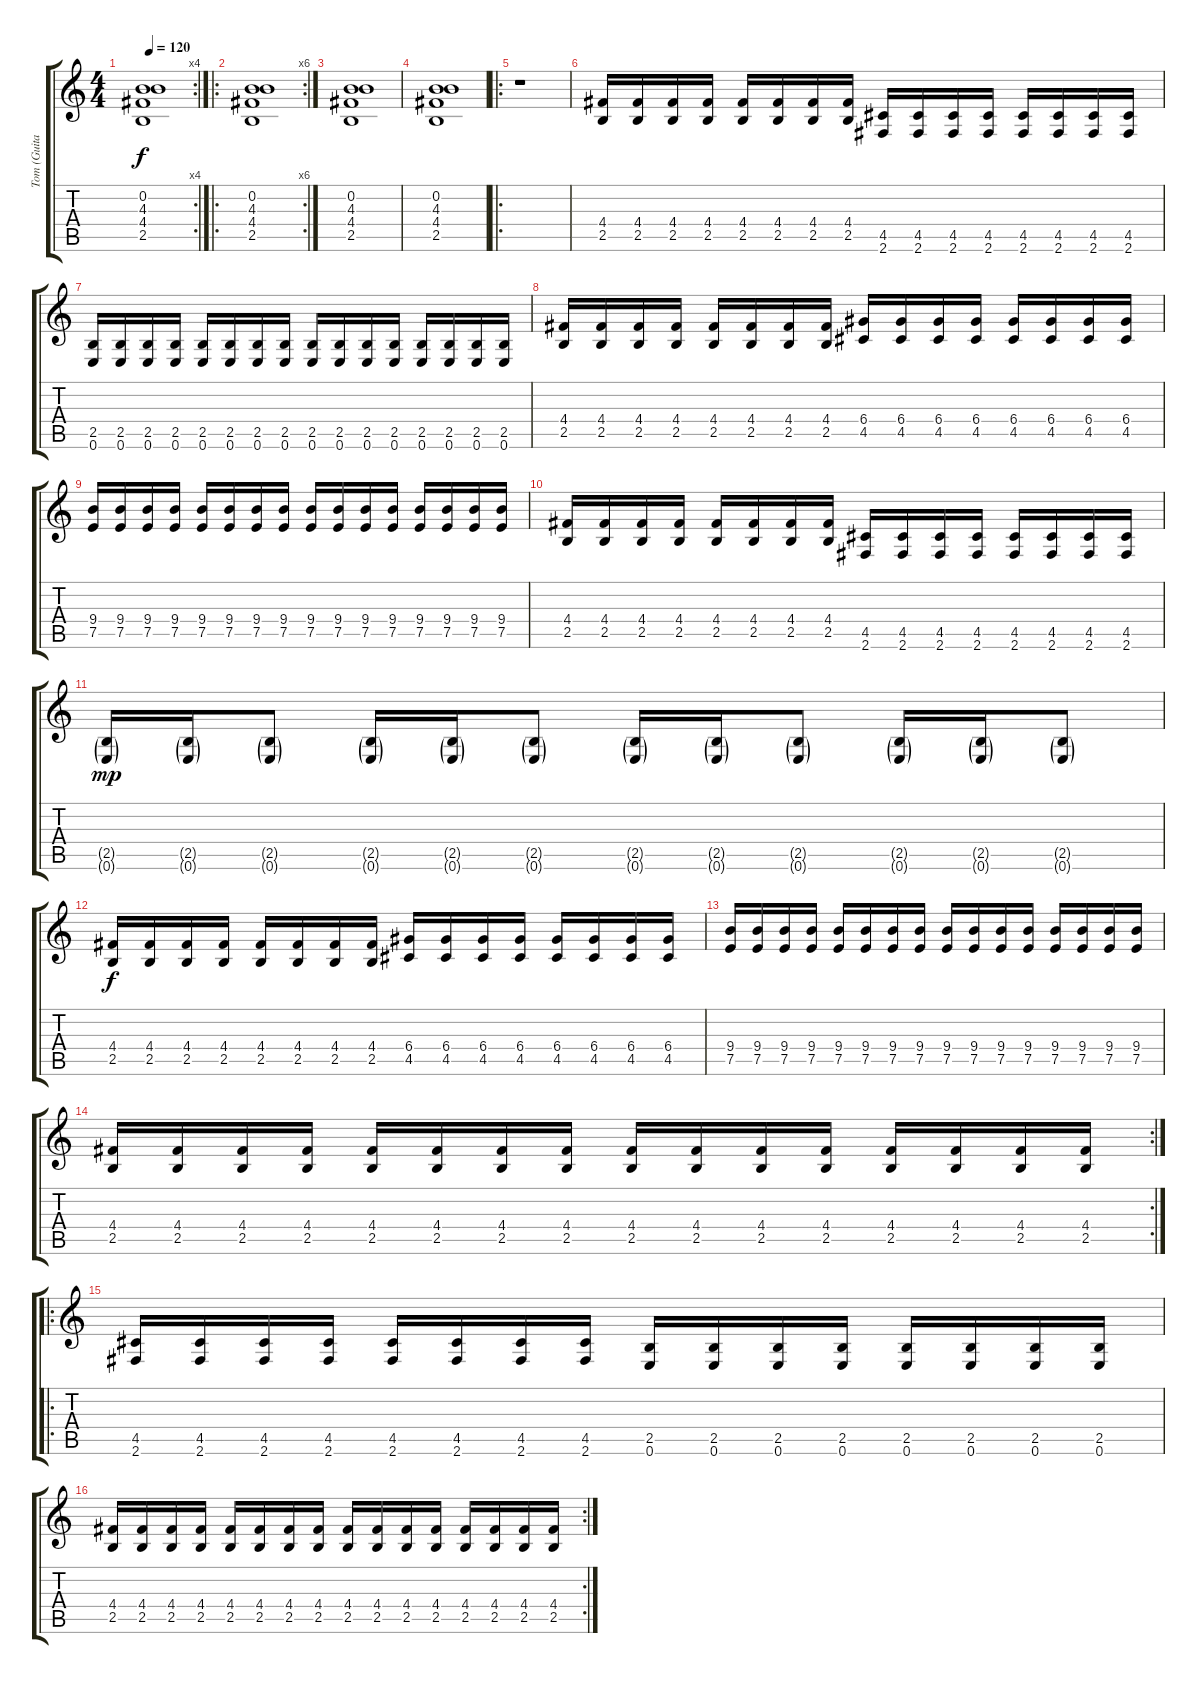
\track ("Tom (Guitar)" "Tom (Guita") {instrument overdrivenguitar}
\staff {score tabs}
\tuning (E4 B3 G3 D3 A2 E2) {hide}
\rc 4
\ts (4 4)
\tempo 120
\clef g2
\ks c
(0.2 4.3 4.4 2.5).1{dy f instrument overdrivenguitar} |
\ro
\rc 6
(0.2 4.3 4.4 2.5).1 |
(0.2 4.3 4.4 2.5).1 |
(0.2 4.3 4.4 2.5).1 |
\ro
r.1 |
(4.4 2.5).16 (4.4 2.5).16 (4.4 2.5).16 (4.4 2.5).16 (4.4 2.5).16 (4.4 2.5).16 (4.4 2.5).16 (4.4 2.5).16 (4.5 2.6).16 (4.5 2.6).16 (4.5 2.6).16 (4.5 2.6).16 (4.5 2.6).16 (4.5 2.6).16 (4.5 2.6).16 (4.5 2.6).16 |
(2.5 0.6).16 (2.5 0.6).16 (2.5 0.6).16 (2.5 0.6).16 (2.5 0.6).16 (2.5 0.6).16 (2.5 0.6).16 (2.5 0.6).16 (2.5 0.6).16 (2.5 0.6).16 (2.5 0.6).16 (2.5 0.6).16 (2.5 0.6).16 (2.5 0.6).16 (2.5 0.6).16 (2.5 0.6).16 |
(4.4 2.5).16 (4.4 2.5).16 (4.4 2.5).16 (4.4 2.5).16 (4.4 2.5).16 (4.4 2.5).16 (4.4 2.5).16 (4.4 2.5).16 (6.4 4.5).16 (6.4 4.5).16 (6.4 4.5).16 (6.4 4.5).16 (6.4 4.5).16 (6.4 4.5).16 (6.4 4.5).16 (6.4 4.5).16 |
(9.4 7.5).16 (9.4 7.5).16 (9.4 7.5).16 (9.4 7.5).16 (9.4 7.5).16 (9.4 7.5).16 (9.4 7.5).16 (9.4 7.5).16 (9.4 7.5).16 (9.4 7.5).16 (9.4 7.5).16 (9.4 7.5).16 (9.4 7.5).16 (9.4 7.5).16 (9.4 7.5).16 (9.4 7.5).16 |
(4.4 2.5).16 (4.4 2.5).16 (4.4 2.5).16 (4.4 2.5).16 (4.4 2.5).16 (4.4 2.5).16 (4.4 2.5).16 (4.4 2.5).16 (4.5 2.6).16 (4.5 2.6).16 (4.5 2.6).16 (4.5 2.6).16 (4.5 2.6).16 (4.5 2.6).16 (4.5 2.6).16 (4.5 2.6).16 |
(2.5{g} 0.6{g}).16{dy mp} (2.5{g} 0.6{g}).16 (2.5{g} 0.6{g}).8 (2.5{g} 0.6{g}).16 (2.5{g} 0.6{g}).16 (2.5{g} 0.6{g}).8 (2.5{g} 0.6{g}).16 (2.5{g} 0.6{g}).16 (2.5{g} 0.6{g}).8 (2.5{g} 0.6{g}).16 (2.5{g} 0.6{g}).16 (2.5{g} 0.6{g}).8 |
(4.4 2.5).16{dy f} (4.4 2.5).16 (4.4 2.5).16 (4.4 2.5).16 (4.4 2.5).16 (4.4 2.5).16 (4.4 2.5).16 (4.4 2.5).16 (6.4 4.5).16 (6.4 4.5).16 (6.4 4.5).16 (6.4 4.5).16 (6.4 4.5).16 (6.4 4.5).16 (6.4 4.5).16 (6.4 4.5).16 |
(9.4 7.5).16 (9.4 7.5).16 (9.4 7.5).16 (9.4 7.5).16 (9.4 7.5).16 (9.4 7.5).16 (9.4 7.5).16 (9.4 7.5).16 (9.4 7.5).16 (9.4 7.5).16 (9.4 7.5).16 (9.4 7.5).16 (9.4 7.5).16 (9.4 7.5).16 (9.4 7.5).16 (9.4 7.5).16 |
\rc 2
(4.4 2.5).16 (4.4 2.5).16 (4.4 2.5).16 (4.4 2.5).16 (4.4 2.5).16 (4.4 2.5).16 (4.4 2.5).16 (4.4 2.5).16 (4.4 2.5).16 (4.4 2.5).16 (4.4 2.5).16 (4.4 2.5).16 (4.4 2.5).16 (4.4 2.5).16 (4.4 2.5).16 (4.4 2.5).16 |
\ro
(4.5 2.6).16 (4.5 2.6).16 (4.5 2.6).16 (4.5 2.6).16 (4.5 2.6).16 (4.5 2.6).16 (4.5 2.6).16 (4.5 2.6).16 (2.5 0.6).16 (2.5 0.6).16 (2.5 0.6).16 (2.5 0.6).16 (2.5 0.6).16 (2.5 0.6).16 (2.5 0.6).16 (2.5 0.6).16 |
\rc 2
(4.4 2.5).16 (4.4 2.5).16 (4.4 2.5).16 (4.4 2.5).16 (4.4 2.5).16 (4.4 2.5).16 (4.4 2.5).16 (4.4 2.5).16 (4.4 2.5).16 (4.4 2.5).16 (4.4 2.5).16 (4.4 2.5).16 (4.4 2.5).16 (4.4 2.5).16 (4.4 2.5).16 (4.4 2.5).16
